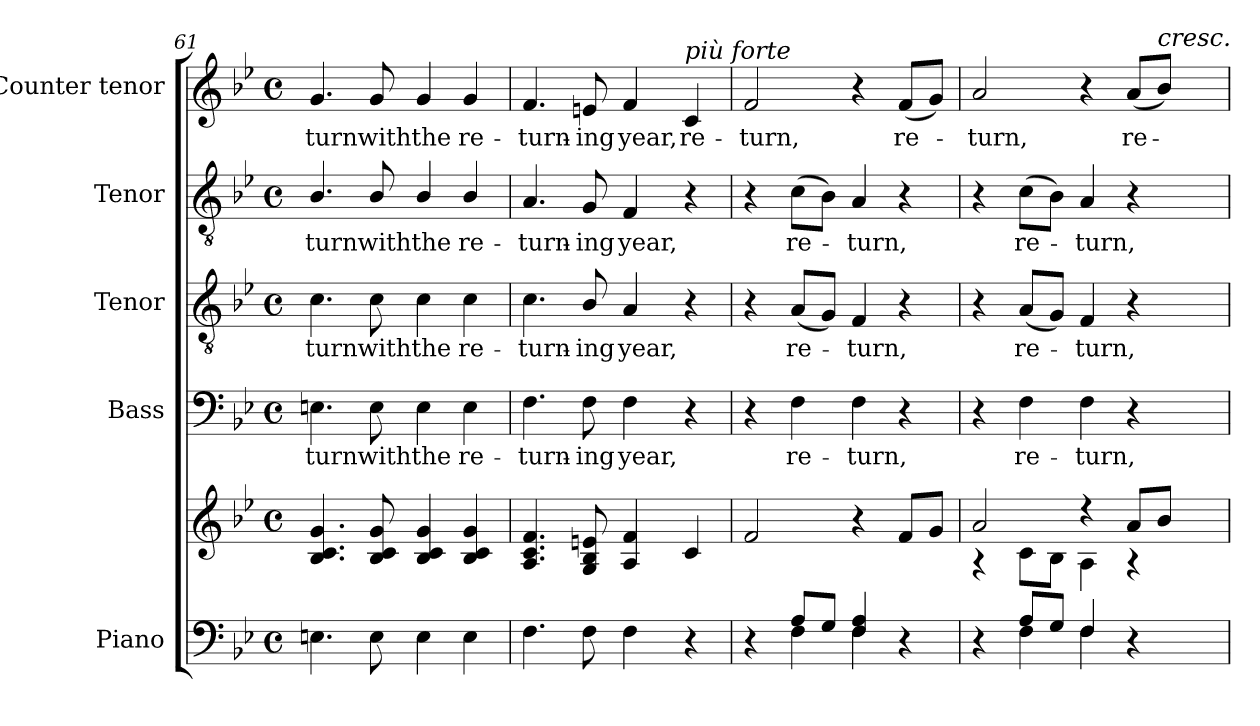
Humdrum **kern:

**kern	**kern	**kern	**text	**kern	**text	**kern	**text	**kern	**text
*part5	*part5	*part4	*part4	*part3	*part3	*part2	*part2	*part1	*part1
*staff6	*staff5	*staff4	*staff4	*staff3	*staff3	*staff2	*staff2	*staff1	*staff1
*I"Piano	*	*I"Bass	*	*I"Tenor	*	*I"Tenor	*	*I"Counter tenor	*
*I'Pno.	*	*I'B.	*	*I'T.	*	*I'T.	*	*	*
*clefF4	*clefG2	*clefF4	*	*clefGv2	*	*clefGv2	*	*clefG2	*
*	*	*	*	*ITrd7c12	*	*ITrd7c12	*	*	*
*k[b-e-]	*k[b-e-]	*k[b-e-]	*	*k[b-e-]	*	*k[b-e-]	*	*k[b-e-]	*
*B-:	*B-:	*B-:	*	*B-:	*	*B-:	*	*B-:	*
*M4/4	*M4/4	*M4/4	*	*M4/4	*	*M4/4	*	*M4/4	*
*met(c)	*met(c)	*met(c)	*	*met(c)	*	*met(c)	*	*met(c)	*
=61	=61	=61	=61	=61	=61	=61	=61	=61	=61
!	!	!	!LO:LY:b:color=#000000	!	!	!	!	!	!
!	!	!	!	!	!LO:LY:b:color=#000000	!	!	!	!
!	!	!	!	!	!	!	!LO:LY:b:color=#000000	!	!
!	!	!	!	!	!	!	!	!	!LO:LY:b:color=#000000
4.Eni\	4.B-i/ 4.ci 4.gi	4.Eni\	-turn	4.Ci\	-turn	4.BB-i/	-turn	4.gi/	-turn
!	!	!	!LO:LY:b:color=#000000	!	!	!	!	!	!
!	!	!	!	!	!LO:LY:b:color=#000000	!	!	!	!
!	!	!	!	!	!	!	!LO:LY:b:color=#000000	!	!
!	!	!	!	!	!	!	!	!	!LO:LY:b:color=#000000
8Ei\	8B-i/ 8ci 8gi	8Ei\	with	8Ci\	with	8BB-i/	with	8gi/	with
!	!	!	!LO:LY:b:color=#000000	!	!	!	!	!	!
!	!	!	!	!	!LO:LY:b:color=#000000	!	!	!	!
!	!	!	!	!	!	!	!LO:LY:b:color=#000000	!	!
!	!	!	!	!	!	!	!	!	!LO:LY:b:color=#000000
4Ei\	4B-i/ 4ci 4gi	4Ei\	the	4Ci\	the	4BB-i/	the	4gi/	the
!	!	!	!LO:LY:b:color=#000000	!	!	!	!	!	!
!	!	!	!	!	!LO:LY:b:color=#000000	!	!	!	!
!	!	!	!	!	!	!	!LO:LY:b:color=#000000	!	!
!	!	!	!	!	!	!	!	!	!LO:LY:b:color=#000000
4Ei\	4B-i/ 4ci 4gi	4Ei\	re-	4Ci\	re-	4BB-i/	re-	4gi/	re-
!!LO:PB:g=z
=62	=62	=62	=62	=62	=62	=62	=62	=62	=62
!	!	!	!LO:LY:b:color=#000000	!	!	!	!	!	!
!	!	!	!	!	!LO:LY:b:color=#000000	!	!	!	!
!	!	!	!	!	!	!	!LO:LY:b:color=#000000	!	!
!	!	!	!	!	!	!	!	!	!LO:LY:b:color=#000000
4.Fi\	4.Ai/ 4.ci 4.fi	4.Fi\	-turn-	4.Ci\	-turn-	4.AAi/	-turn-	4.fi/	-turn-
!	!	!	!LO:LY:b:color=#000000	!	!	!	!	!	!
!	!	!	!	!	!LO:LY:b:color=#000000	!	!	!	!
!	!	!	!	!	!	!	!LO:LY:b:color=#000000	!	!
!	!	!	!	!	!	!	!	!	!LO:LY:b:color=#000000
8Fi\	8Gi/ 8B-i 8eni	8Fi\	-ing	8BB-i/	-ing	8GGi/	-ing	8eni/	-ing
!	!	!	!LO:LY:b:color=#000000	!	!	!	!	!	!
!	!	!	!	!	!LO:LY:b:color=#000000	!	!	!	!
!	!	!	!	!	!	!	!LO:LY:b:color=#000000	!	!
!	!	!	!	!	!	!	!	!	!LO:LY:b:color=#000000
4Fi\	4Ai/ 4fi	4Fi\	year,	4AAi/	year,	4FFi/	year,	4fi/	year,
!	!	!	!	!	!	!	!	!LO:TX:a:i:t=più forte	!
!	!	!	!	!	!	!	!	!	!LO:LY:b:color=#000000
4r	4ci/	4r	.	4r	.	4r	.	4ci/	re-
=63	=63	=63	=63	=63	=63	=63	=63	=63	=63
*^	*	*	*	*	*	*	*	*	*
!	!	!	!	!	!	!	!	!	!	!LO:LY:b:color=#000000
4r	4ryy	2fi/	4r	.	4r	.	4r	.	2fi/	-turn,
!	!	!	!	!LO:LY:b:color=#000000	!	!	!	!	!	!
!	!	!	!	!	!	!LO:LY:b:color=#000000	!	!	!	!
!	!	!	!	!	!	!	!	!LO:LY:b:color=#000000	!	!
8Ai/L	4Fi\	.	4Fi\	re-	(8AAi/L	re-	(8Ci\L	re-	.	.
8Gi/J	.	.	.	.	8GGi/J)	.	8BB-i\J)	.	.	.
!	!	!	!	!LO:LY:b:color=#000000	!	!	!	!	!	!
!	!	!	!	!	!	!LO:LY:b:color=#000000	!	!	!	!
!	!	!	!	!	!	!	!	!LO:LY:b:color=#000000	!	!
4Fi/ 4Ai	4Fi\	4r	4Fi\	-turn,	4FFi/	-turn,	4AAi/	-turn,	4r	.
!	!	!	!	!	!	!	!	!	!	!LO:LY:b:color=#000000
4r	4ryy	8fi/L	4r	.	4r	.	4r	.	(8fi/L	re-
.	.	8gi/J	.	.	.	.	.	.	8gi/J)	.
=64	=64	=64	=64	=64	=64	=64	=64	=64	=64	=64
*	*	*^	*	*	*	*	*	*	*	*
!	!	!	!	!	!	!	!	!	!	!	!LO:LY:b:color=#000000
4r	4ryy	2ai/	4r	4r	.	4r	.	4r	.	2ai/	-turn,
!	!	!	!	!	!LO:LY:b:color=#000000	!	!	!	!	!	!
!	!	!	!	!	!	!	!LO:LY:b:color=#000000	!	!	!	!
!	!	!	!	!	!	!	!	!	!LO:LY:b:color=#000000	!	!
8Ai/L	4Fi\	.	8ci\L	4Fi\	re-	(8AAi/L	re-	(8Ci\L	re-	.	.
8Gi/J	.	.	8B-i\J	.	.	8GGi/J)	.	8BB-i\J)	.	.	.
!	!	!	!	!	!LO:LY:b:color=#000000	!	!	!	!	!	!
!	!	!	!	!	!	!	!LO:LY:b:color=#000000	!	!	!	!
!	!	!	!	!	!	!	!	!	!LO:LY:b:color=#000000	!	!
4Fi/	4Fi\	4r	4Ai\	4Fi\	-turn,	4FFi/	-turn,	4AAi/	-turn,	4r	.
!	!	!	!	!	!	!	!	!	!	!	!LO:LY:b:color=#000000
4r	4ryy	8ai/L	4r	4r	.	4r	.	4r	.	(8ai/L	re-
!	!	!	!	!	!	!	!	!	!	!LO:TX:a:i:t=cresc.	!
.	.	8b-i/J	.	.	.	.	.	.	.	8b-i/J)	.
*v	*v	*	*	*	*	*	*	*	*	*	*
*	*v	*v	*	*	*	*	*	*	*	*
=	=	=	=	=	=	=	=	=	=
*-	*-	*-	*-	*-	*-	*-	*-	*-	*-
